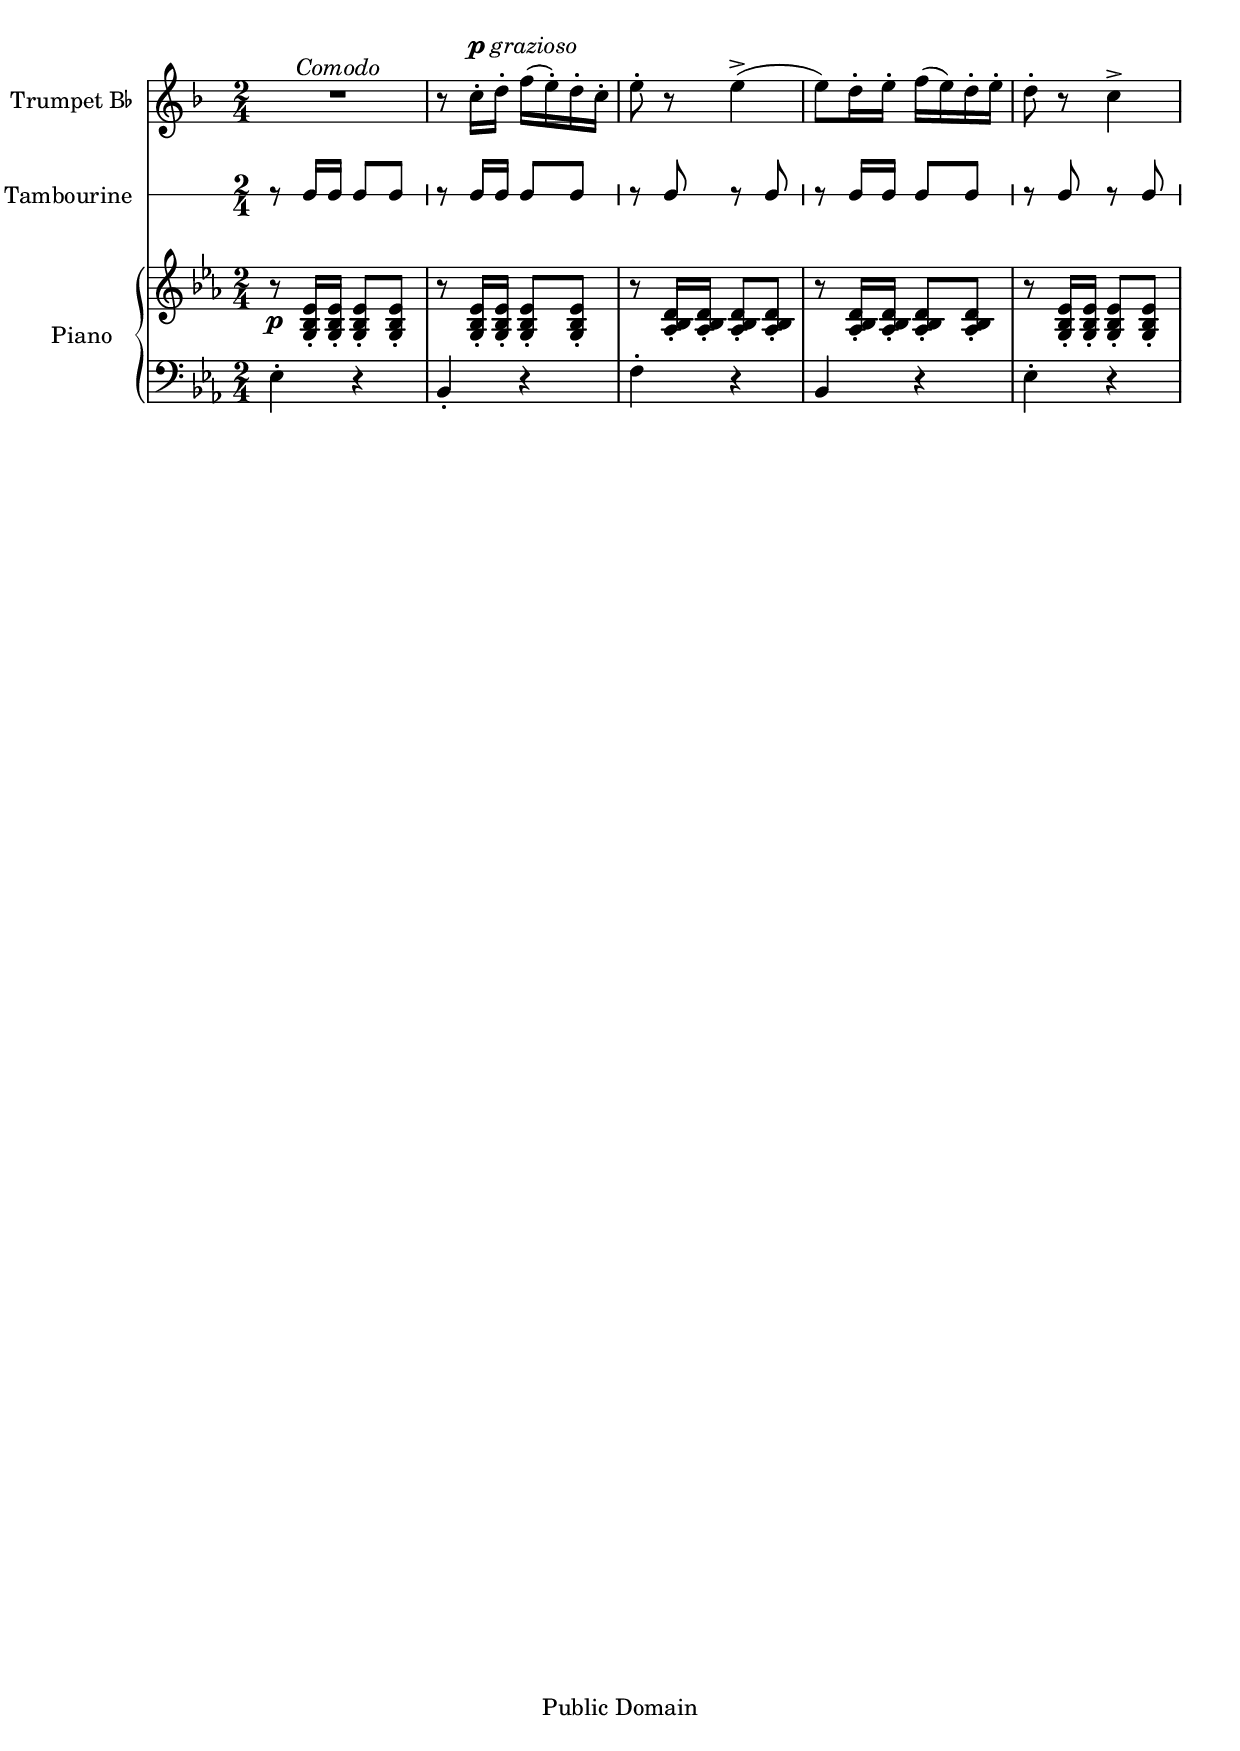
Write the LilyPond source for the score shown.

\version "2.17.6"
\include "catalan.ly"

\header {
  lsrtags = "headword"
  texidoc = ""
  doctitle = "headword"
}

\header {
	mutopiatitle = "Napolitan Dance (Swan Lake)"
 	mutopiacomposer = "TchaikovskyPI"
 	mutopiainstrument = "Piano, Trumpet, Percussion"
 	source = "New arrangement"
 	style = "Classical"
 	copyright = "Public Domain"
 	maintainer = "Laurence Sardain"
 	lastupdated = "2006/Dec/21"
%	title = "Le Lac des Cygnes"
%	subtitle = "Danse Napolitaine"
%	composer = "Piotr Ilitch Tchaïkovski"
%	arranger = "arr. Laurence Sardain"
%       footer = "Mutopia-2006/12/22-896"
}

trompette = \relative do'' {
  \clef treble
  \key mib \major
  \time 2/4
  R2^\markup { \italic Comodo } |
  r8 \once \override TextScript.padding = #2.0
  sib16-.^\markup {\dynamic p \italic grazioso} do-. mib( re)-. do-. sib-. |
  re8-. r8 re4->( |
  re8) do16-. re-. mib( re) do-. re-. |
  do8-. r8 sib4-> |
}

tambourin = \relative do' {
  \time 2/4
  r8 do16 do do8 do |
  r8 do16 do do8 do |
  r8 do r do |
  r8 do16 do do8 do |
  r8 do r do |
}

tambourinMidi = \drummode {
  \time 2/4
  r8 tamb16 tamb tamb8 tamb |
  r8 tamb16 tamb tamb8 tamb |
  r8 tamb r tamb |
  r8 tamb16 tamb tamb8 tamb |
  r8 tamb r tamb |
}

upper = \relative do' {
  \clef treble
  \key mib \major
  \time 2/4
  r8\p <sol sib mib>16-. <sol sib mib>-. <sol sib mib>8-. <sol sib mib>-. |
  r8 <sol sib mib>16-. <sol sib mib>-. <sol sib mib>8-. <sol sib mib>-. |
  r8 <lab sib re>16-. <lab sib re>-. <lab sib re>8-. <lab sib re>-. |
  r8 <lab sib re>16-. <lab sib re>-. <lab sib re>8-. <lab sib re>-. |
  r8 <sol sib mib>16-. <sol sib mib>-. <sol sib mib>8-. <sol sib mib>-. |
}

lower = \relative do {
  \clef bass
  \key mib \major
  \time 2/4
  mib4-. r4 |
  sib-. r |
  fa'-. r |
  sib, r |
  mib4-. r4 |
}


\score {
  <<
    \context Staff = "trumpet" <<
      \set Staff.instrumentName = \markup { "Trumpet" \concat{ B \teeny \raise #0.4 \flat } }
      \transpose sib do'
      \trompette
    >>
    \context RhythmicStaff = "tambourin" <<
      \set Staff.instrumentName = "Tambourine"
      \tambourin
    >>
    \context PianoStaff = "prima" <<
      \set PianoStaff.instrumentName = "Piano  "
      \context Staff = "uppera" \upper
      \context Staff = "lowera" \lower
    >>
  >>
  \layout { }
}
\score {
  <<
    \context Staff = "trumpet" {
      \set Staff.midiInstrument = "trumpet"
      \trompette
    }
    \context DrumStaff = "tambourin" {
      \tambourinMidi
    }
    \context Staff = "piano" <<
      \upper
      \lower
    >>
  >>
  \midi {
    \tempo 4 = 72
  }
}

